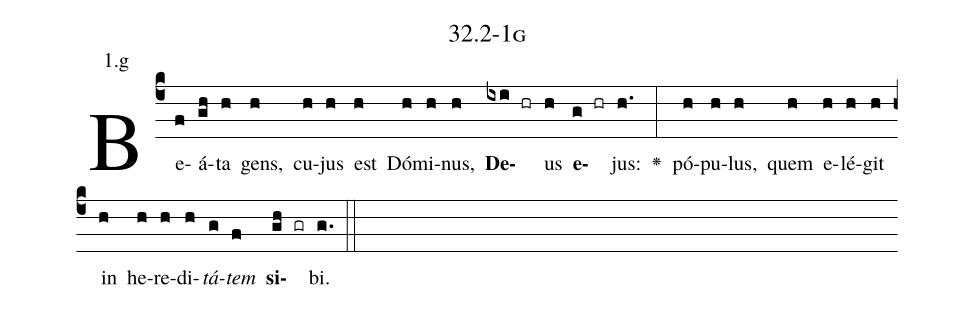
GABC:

name: 32.2-1g;
annotation: 1.g;
%%
(c4)Be(f)á(gh)ta(h) gens,(h) cu(h)jus(h) est(h) Dó(h)mi(h)nus,(h) <b>De</b>(ixi hr)us(h) <b>e</b>(g hr)jus:(h.) <v>\greheightstar</v>(:) pó(h)pu(h)lus,(h) quem(h) e(h)lé(h)git(h) in(h) he(h)re(h)di(h)<i>tá</i>(g)<i>tem</i>(f) <b>si</b>(gh gr)bi.(g.) (::)


%E(h) u(h) o(g) u(f) a(gh) e.(g.) (::)
